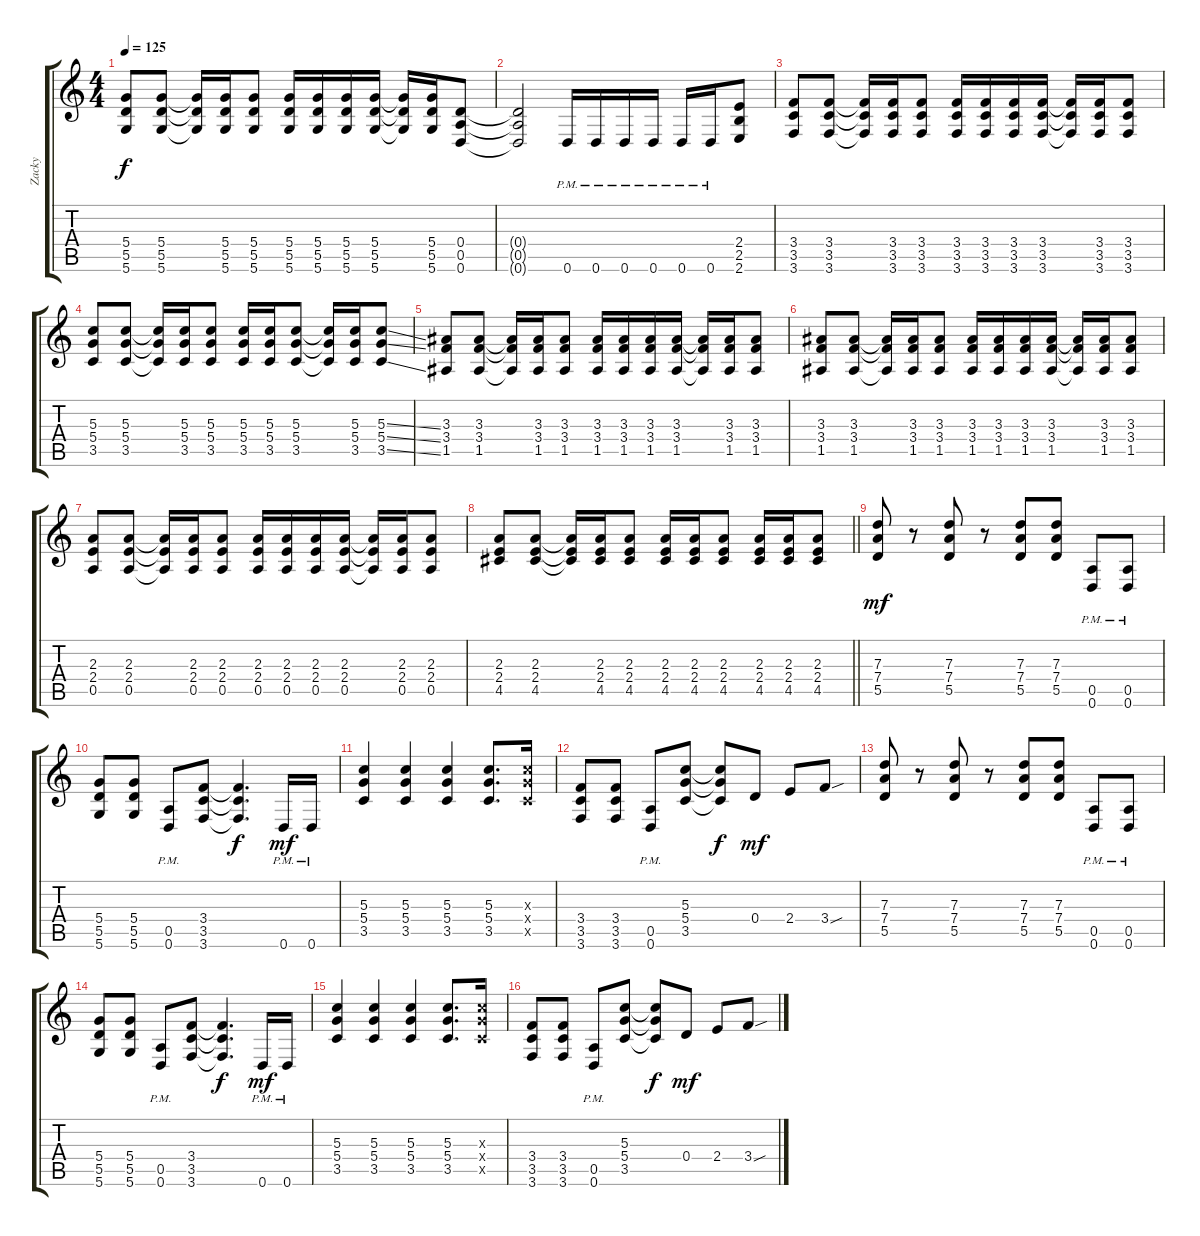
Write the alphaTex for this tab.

\track ("Zacky" "Zacky") {instrument distortionguitar}
\staff {score tabs}
\tuning (E4 B3 G3 D3 A2 D2) {hide}
\ts (4 4)
\tempo 125
\clef g2
\ks c
(5.4{t} 5.5{t} 5.6{t}).8{dy f} (5.4 5.5 5.6).8 (5.4{t} 5.5{t} 5.6{t}).16 (5.4 5.5 5.6).16 (5.4 5.5 5.6).8 (5.4 5.5 5.6).16 (5.4 5.5 5.6).16 (5.4 5.5 5.6).16 (5.4 5.5 5.6).16 (5.4{t} 5.5{t} 5.6{t}).16 (5.4 5.5 5.6).16 (0.4 0.5 0.6).8 |
(0.4{t} 0.5{t} 0.6{t}).2 0.6{pm}.16 0.6{pm}.16 0.6{pm}.16 0.6{pm}.16 0.6{pm}.16 0.6{pm}.16 (2.4 2.5 2.6).8 |
(3.4 3.5 3.6).8 (3.4 3.5 3.6).8 (3.4{t} 3.5{t} 3.6{t}).16 (3.4 3.5 3.6).16 (3.4 3.5 3.6).8 (3.4 3.5 3.6).16 (3.4 3.5 3.6).16 (3.4 3.5 3.6).16 (3.4 3.5 3.6).16 (3.4{t} 3.5{t} 3.6{t}).16 (3.4 3.5 3.6).16 (3.4 3.5 3.6).8 |
(5.3 5.4 3.5).8 (5.3 5.4 3.5).8 (5.3{t} 5.4{t} 3.5{t}).16 (5.3 5.4 3.5).16 (5.3 5.4 3.5).8 (5.3 5.4 3.5).16 (5.3 5.4 3.5).16 (5.3 5.4 3.5).8 (5.3{t} 5.4{t} 3.5{t}).16 (5.3 5.4 3.5).16 (5.3{ss} 5.4{ss} 3.5{ss}).8 |
(3.3 3.4 1.5).8 (3.3 3.4 1.5).8 (3.3{t} 3.4{t} 1.5{t}).16 (3.3 3.4 1.5).16 (3.3 3.4 1.5).8 (3.3 3.4 1.5).16 (3.3 3.4 1.5).16 (3.3 3.4 1.5).16 (3.3 3.4 1.5).16 (3.3{t} 3.4{t} 1.5{t}).16 (3.3 3.4 1.5).16 (3.3 3.4 1.5).8 |
(3.3 3.4 1.5).8 (3.3 3.4 1.5).8 (3.3{t} 3.4{t} 1.5{t}).16 (3.3 3.4 1.5).16 (3.3 3.4 1.5).8 (3.3 3.4 1.5).16 (3.3 3.4 1.5).16 (3.3 3.4 1.5).16 (3.3 3.4 1.5).16 (3.3{t} 3.4{t} 1.5{t}).16 (3.3 3.4 1.5).16 (3.3 3.4 1.5).8 |
(2.3 2.4 0.5).8 (2.3 2.4 0.5).8 (2.3{t} 2.4{t} 0.5{t}).16 (2.3 2.4 0.5).16 (2.3 2.4 0.5).8 (2.3 2.4 0.5).16 (2.3 2.4 0.5).16 (2.3 2.4 0.5).16 (2.3 2.4 0.5).16 (2.3{t} 2.4{t} 0.5{t}).16 (2.3 2.4 0.5).16 (2.3 2.4 0.5).8 |
\barLineRight lightlight
(2.3 2.4 4.5).8 (2.3 2.4 4.5).8 (2.3{t} 2.4{t} 4.5{t}).16 (2.3 2.4 4.5).16 (2.3 2.4 4.5).8 (2.3 2.4 4.5).16 (2.3 2.4 4.5).16 (2.3 2.4 4.5).8 (2.3 2.4 4.5).16 (2.3 2.4 4.5).16 (2.3 2.4 4.5).8 |
(7.3 7.4 5.5).8{dy mf} r.8 (7.3 7.4 5.5).8 r.8 (7.3 7.4 5.5).8 (7.3 7.4 5.5).8 (0.5{pm} 0.6{pm}).8 (0.5{pm} 0.6{pm}).8 |
(5.4 5.5 5.6).8 (5.4 5.5 5.6).8 (0.5{pm} 0.6{pm}).8 (3.4 3.5 3.6).8 (3.4{t} 3.5{t} 3.6{t}).4{d dy f} 0.6{pm}.16{dy mf} 0.6{pm}.16 |
(5.3 5.4 3.5).4 (5.3 5.4 3.5).4 (5.3 5.4 3.5).4 (5.3 5.4 3.5).8{d} (5.3{x} 5.4{x} 3.5{x}).16 |
(3.4 3.5 3.6).8 (3.4 3.5 3.6).8 (0.5{pm} 0.6{pm}).8 (5.3 5.4 3.5).8 (5.3{t} 5.4{t} 3.5{t}).8{dy f} 0.4.8{dy mf} 2.4.8 3.4{sou}.8 |
(7.3 7.4 5.5).8 r.8 (7.3 7.4 5.5).8 r.8 (7.3 7.4 5.5).8 (7.3 7.4 5.5).8 (0.5{pm} 0.6{pm}).8 (0.5{pm} 0.6{pm}).8 |
(5.4 5.5 5.6).8 (5.4 5.5 5.6).8 (0.5{pm} 0.6{pm}).8 (3.4 3.5 3.6).8 (3.4{t} 3.5{t} 3.6{t}).4{d dy f} 0.6{pm}.16{dy mf} 0.6{pm}.16 |
(5.3 5.4 3.5).4 (5.3 5.4 3.5).4 (5.3 5.4 3.5).4 (5.3 5.4 3.5).8{d} (5.3{x} 5.4{x} 3.5{x}).16 |
(3.4 3.5 3.6).8 (3.4 3.5 3.6).8 (0.5{pm} 0.6{pm}).8 (5.3 5.4 3.5).8 (5.3{t} 5.4{t} 3.5{t}).8{dy f} 0.4.8{dy mf} 2.4.8 3.4{sou}.8
